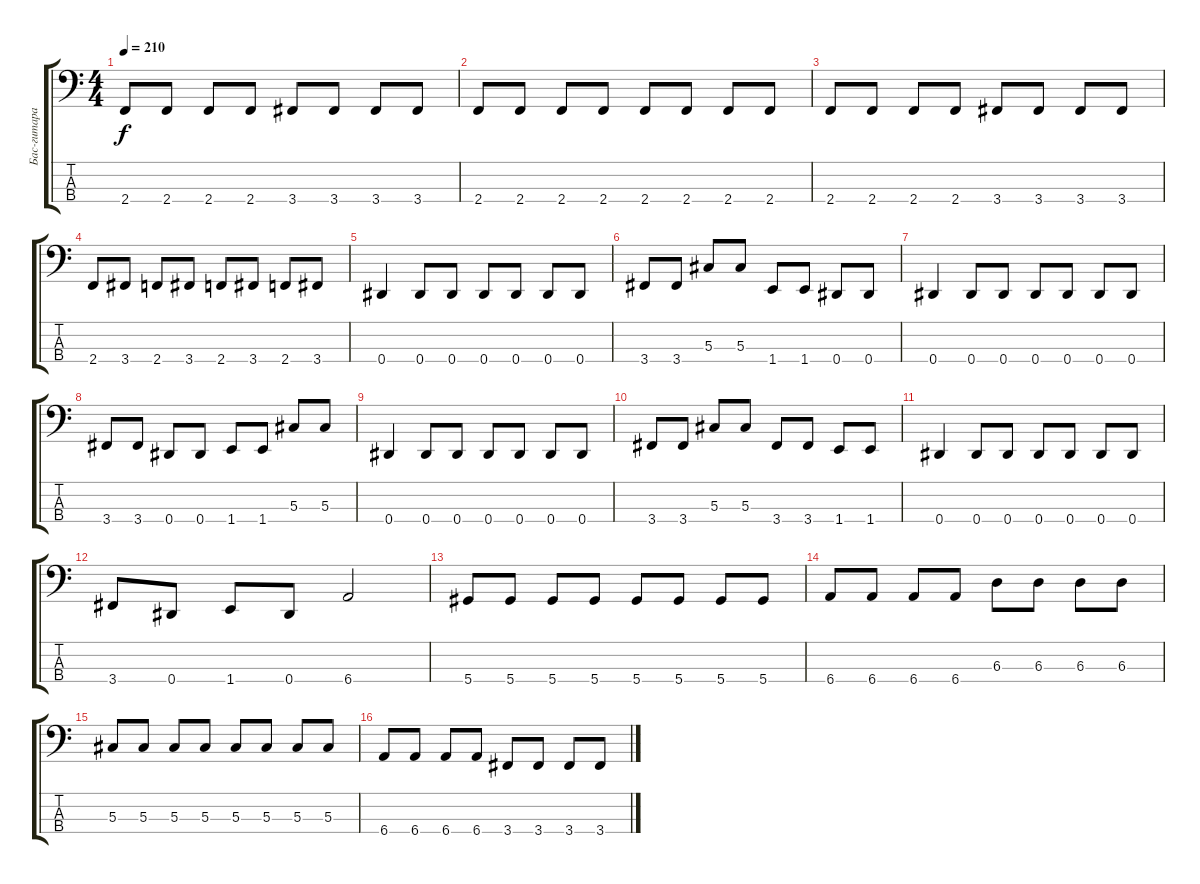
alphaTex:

\track ("Бас-гитара Araya" "Бас-гитара") {instrument electricbasspick}
\staff {score tabs}
\tuning (Gb2 Db2 Ab1 Eb1) {hide}
\ts (4 4)
\tempo 210
\clef f4
\ks c
2.4.8{dy f} 2.4.8 2.4.8 2.4.8 3.4.8 3.4.8 3.4.8 3.4.8 |
2.4.8 2.4.8 2.4.8 2.4.8 2.4.8 2.4.8 2.4.8 2.4.8 |
2.4.8 2.4.8 2.4.8 2.4.8 3.4.8 3.4.8 3.4.8 3.4.8 |
2.4.8 3.4.8 2.4.8 3.4.8 2.4.8 3.4.8 2.4.8 3.4.8 |
0.4.4 0.4.8 0.4.8 0.4.8 0.4.8 0.4.8 0.4.8 |
3.4.8 3.4.8 5.3.8 5.3.8 1.4.8 1.4.8 0.4.8 0.4.8 |
0.4.4 0.4.8 0.4.8 0.4.8 0.4.8 0.4.8 0.4.8 |
3.4.8 3.4.8 0.4.8 0.4.8 1.4.8 1.4.8 5.3.8 5.3.8 |
0.4.4 0.4.8 0.4.8 0.4.8 0.4.8 0.4.8 0.4.8 |
3.4.8 3.4.8 5.3.8 5.3.8 3.4.8 3.4.8 1.4.8 1.4.8 |
0.4.4 0.4.8 0.4.8 0.4.8 0.4.8 0.4.8 0.4.8 |
3.4.8 0.4.8 1.4.8 0.4.8 6.4.2 |
5.4.8 5.4.8 5.4.8 5.4.8 5.4.8 5.4.8 5.4.8 5.4.8 |
6.4.8 6.4.8 6.4.8 6.4.8 6.3.8 6.3.8 6.3.8 6.3.8 |
5.3.8 5.3.8 5.3.8 5.3.8 5.3.8 5.3.8 5.3.8 5.3.8 |
6.4.8 6.4.8 6.4.8 6.4.8 3.4.8 3.4.8 3.4.8 3.4.8
